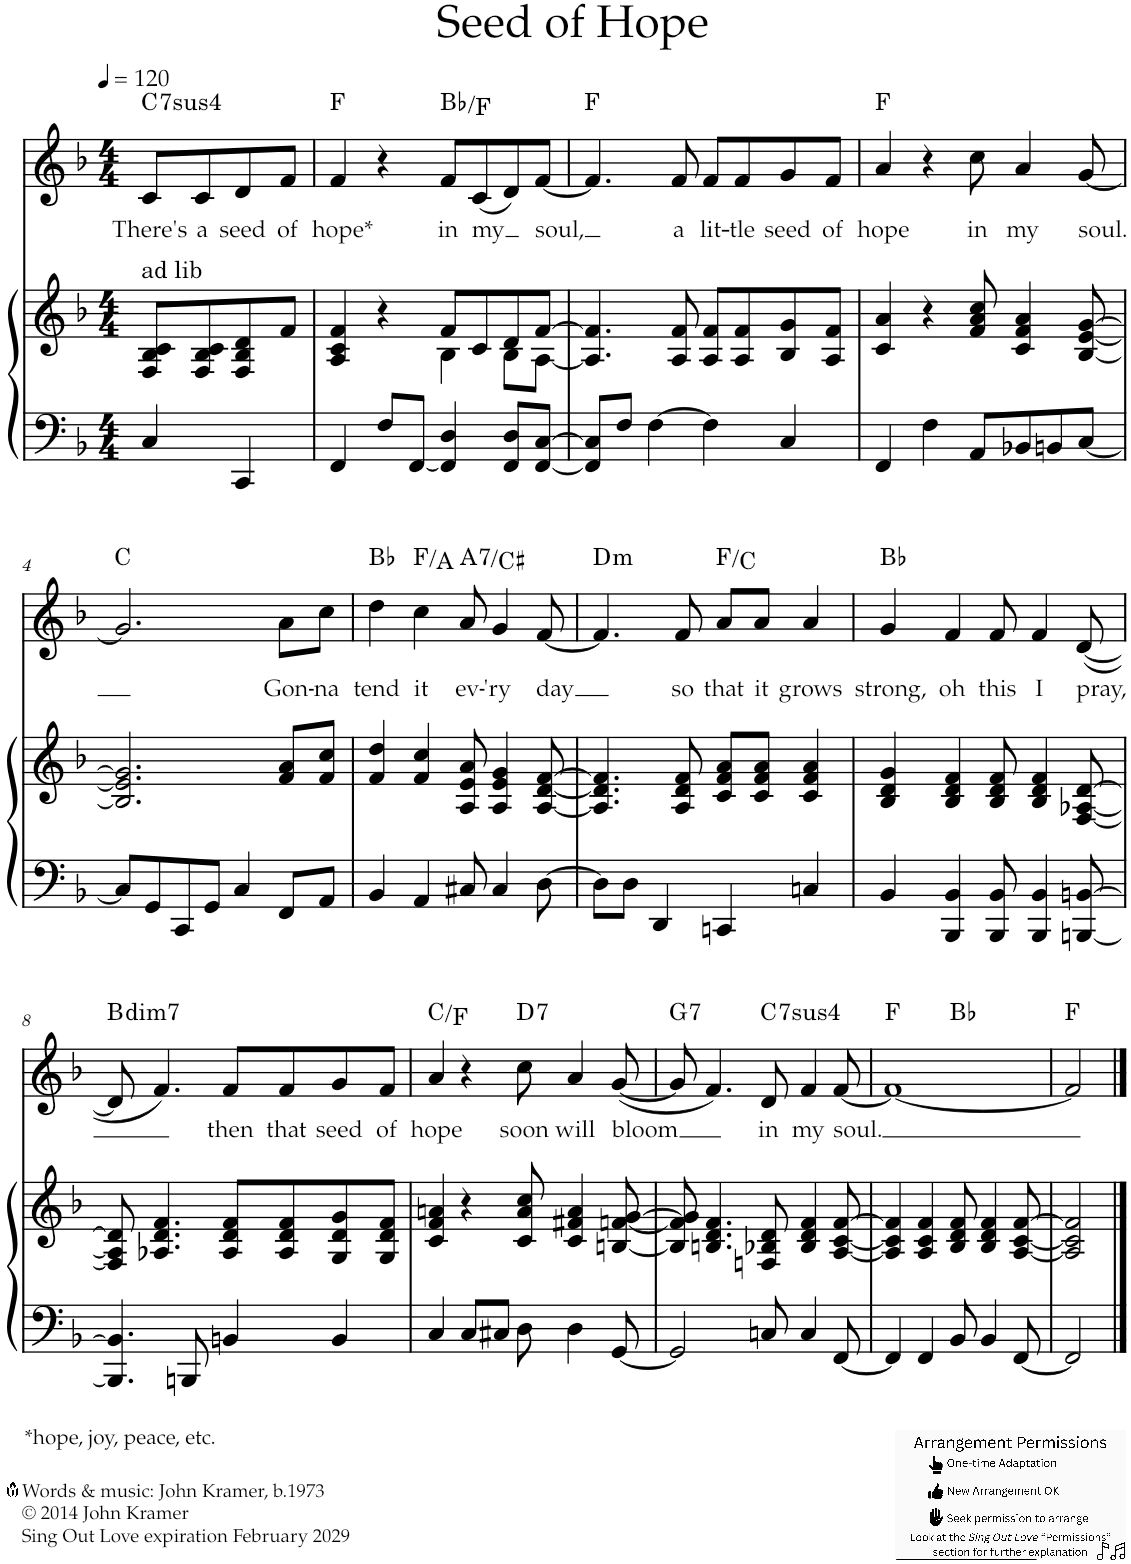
**kern	**kern	**kern	**text	**harte
*part2	*part2	*part1	*part1	*part1
*staff3	*staff2	*staff1	*staff1	*
*I"Piano	*	*I"Violin	*	*
*I'Pno	*	*I'Vln	*	*
*clefF4	*clefG2	*clefG2	*	*
*k[b-]	*k[b-]	*k[b-]	*	*
*F:	*F:	*F:	*	*
*M4/4	*M4/4	*M4/4	*	*
*MM120	*MM120	*MM120	*	*
=	=	=	=	=
!	!LO:TX:a:t=ad lib	!	!	!
!	!	!	!LO:LY:b	!LO:H:kt=74
4C/	8F/ 8B-/ 8c/L	8c/L	There's	C:sus4(7)
!	!	!	!LO:LY:b	!
.	8F/ 8B-/ 8c/	8c/	a	.
!	!	!	!LO:LY:b	!
4CC/	8F/ 8B-/ 8d/	8d/	seed	.
!	!	!	!LO:LY:b	!
.	8f/J	8f/J	of	.
=1	=1	=1	=1	=1
*	*^	*	*	*
!	!	!	!	!LO:LY:b	!
4FF/	4A/ 4c/ 4f/	2ryy	4f/	hope*	F:maj
8F/L	4r	.	4r	.	.
[<8FF/J	.	.	.	.	.
!	!	!	!	!LO:LY:b	!
4FF/] 4D/	8f/L	4B-\	8f/L	in	Bb:maj/5
!	!	!	!	!LO:LY:b	!
.	8c/	.	(<8c/	my	.
8FF/ 8D/L	8d/	8B-\L	8d/)	.	.
!	!	!	!	!LO:LY:b	!
[<8FF/ [>8C/J	[>8f/J	[<8A\J	[<8f/J	soul,	.
*	*v	*v	*	*	*
=2	=2	=2	=2	=2
8FF/] 8C/]L	4.A/] 4.f/]	4.f/]	.	F:maj
8F/J	.	.	.	.
[>4F\	.	.	.	.
!	!	!	!LO:LY:b	!
.	8A/ 8f/	8f/	a	.
!	!	!	!LO:LY:b	!
4F\]	8A/ 8f/L	8f/L	lit-	.
!	!	!	!LO:LY:b	!
.	8A/ 8f/	8f/	-tle	.
!	!	!	!LO:LY:b	!
4C/	8B-/ 8g/	8g/	seed	.
!	!	!	!LO:LY:b	!
.	8A/ 8f/J	8f/J	of	.
=3	=3	=3	=3	=3
!	!	!	!LO:LY:b	!
4FF/	4c/ 4a/	4a/	hope	F:maj
4F\	4r	4r	.	.
!	!	!	!LO:LY:b	!
8AA/L	8f/ 8a/ 8cc/	8cc\	in	.
!	!	!	!LO:LY:b	!
8BB-X/	4c/ 4f/ 4a/	4a/	my	.
8BBn/	.	.	.	.
!	!	!	!LO:LY:b	!
[<8C/J	[<8B-/ [<8e/ [>8g/	[<8g/	soul.	.
!!LO:LB:g=z
=4	=4	=4	=4	=4
8C/L]	2.B-/] 2.e/] 2.g/]	2.g/]	.	C:maj
8GG/	.	.	.	.
8CC/	.	.	.	.
8GG/J	.	.	.	.
4C/	.	.	.	.
!	!	!	!LO:LY:b	!
8FF/L	8f/ 8a/L	8a\L	Gon-	.
!	!	!	!LO:LY:b	!
8AA/J	8f/ 8cc/J	8cc\J	-na	.
=5	=5	=5	=5	=5
!	!	!	!LO:LY:b	!
4BB-/	4f/ 4dd/	4dd\	tend	Bb:maj
!	!	!	!LO:LY:b	!
4AA/	4f/ 4cc/	4cc\	it	F:maj/3
!	!	!	!LO:LY:b	!LO:H:kt=7
8C#X/	8A/ 8e/ 8a/	8a/	ev-	A:7/3
!	!	!	!LO:LY:b	!
4C#/	4A/ 4e/ 4g/	4g/	-'ry	.
!	!	!	!LO:LY:b	!
[>8D\	[<8A/ [<8d/ [>8f/	[<8f/	day	.
=6	=6	=6	=6	=6
!	!	!	!	!LO:H:kt=m
8D\L]	4.A/] 4.d/] 4.f/]	4.f/]	.	D:min
8D\J	.	.	.	.
4DD/	.	.	.	.
!	!	!	!LO:LY:b	!
.	8A/ 8d/ 8f/	8f/	so	.
!	!	!	!LO:LY:b	!
4CCn/	8c/ 8f/ 8a/L	8a/L	that	F:maj/5
!	!	!	!LO:LY:b	!
.	8c/ 8f/ 8a/J	8a/J	it	.
!	!	!	!LO:LY:b	!
4Cn/	4c/ 4f/ 4a/	4a/	grows	.
=7	=7	=7	=7	=7
!	!	!	!LO:LY:b	!
4BB-/	4B-/ 4d/ 4g/	4g/	strong,	Bb:maj
!	!	!	!LO:LY:b	!
4BBB-/ 4BB-/	4B-/ 4d/ 4f/	4f/	oh	.
!	!	!	!LO:LY:b	!
8BBB-/ 8BB-/	8B-/ 8d/ 8f/	8f/	this	.
!	!	!	!LO:LY:b	!
4BBB-/ 4BB-/	4B-/ 4d/ 4f/	4f/	I	.
!	!	!	!LO:LY:b	!
[<8BBBn/ [>8BBn/	[<8F/ [<8A-X/ [>8d/	(<[<8d/	pray,	.
!!LO:LB:g=z
=8	=8	=8	=8	=8
!	!	!	!	!LO:H:kt=dim7
4.BBB/] 4.BB/]	8F/] 8A-/] 8d/]	8d/]	.	B:dim7
.	4.A-X/ 4.d/ 4.f/	4.f/)	.	.
8BBBn/	.	.	.	.
!	!	!	!LO:LY:b	!
4BBn/	8A-/ 8d/ 8f/L	8f/L	then	.
!	!	!	!LO:LY:b	!
.	8A-/ 8d/ 8f/	8f/	that	.
!	!	!	!LO:LY:b	!
4BB/	8G/ 8d/ 8g/	8g/	seed	.
!	!	!	!LO:LY:b	!
.	8G/ 8d/ 8f/J	8f/J	of	.
=9	=9	=9	=9	=9
!	!	!	!LO:LY:b	!
4C/	4c/ 4f/ 4an/	4an/	hope	C:maj/4
8C/L	4r	4r	.	.
8C#X/J	.	.	.	.
!	!	!	!LO:LY:b	!LO:H:kt=7
8D\	8c/ 8a/ 8cc/	8cc\	soon	D:7
!	!	!	!LO:LY:b	!
4D\	4c/ 4f#X/ 4a/	4a/	will	.
!	!	!	!LO:LY:b	!
[<8GG/	[<8Bn/ [<8fn/ [>8g/	(<[<8g/	bloom	.
=10	=10	=10	=10	=10
!	!	!	!	!LO:H:kt=7
2GG/]	8B/] 8f/] 8g/]	8g/]	.	G:7
.	4.Bn/ 4.d/ 4.f/	4.f/)	.	.
!	!	!	!LO:LY:b	!LO:H:kt=74
8Cn/	8Fn/ 8B-X/ 8d/	8d/	in	C:sus4(7)
!	!	!	!LO:LY:b	!
4C/	4B-/ 4d/ 4f/	4f/	my	.
!	!	!	!LO:LY:b	!
[<8FF/	[<8A/ [<8c/ [>8f/	[<8f/	soul.	.
=11	=11	=11	=11	=11
*	*	*^	*	*
4FF/]	4A/] 4c/] 4f/]	1f_	2ryy	.	F:maj
4FF/	4A/ 4c/ 4f/	.	.	.	.
8BB-/	8B-/ 8d/ 8f/	.	2ryy	.	Bb:maj
4BB-/	4B-/ 4d/ 4f/	.	.	.	.
[<8FF/	[<8A/ [<8c/ [>8f/	.	.	.	.
*	*	*v	*v	*	*
=12	=12	=12	=12	=12
2FF/]	2A/] 2c/] 2f/]	2f/]	.	F:maj
==	==	==	==	==
*-	*-	*-	*-	*-
